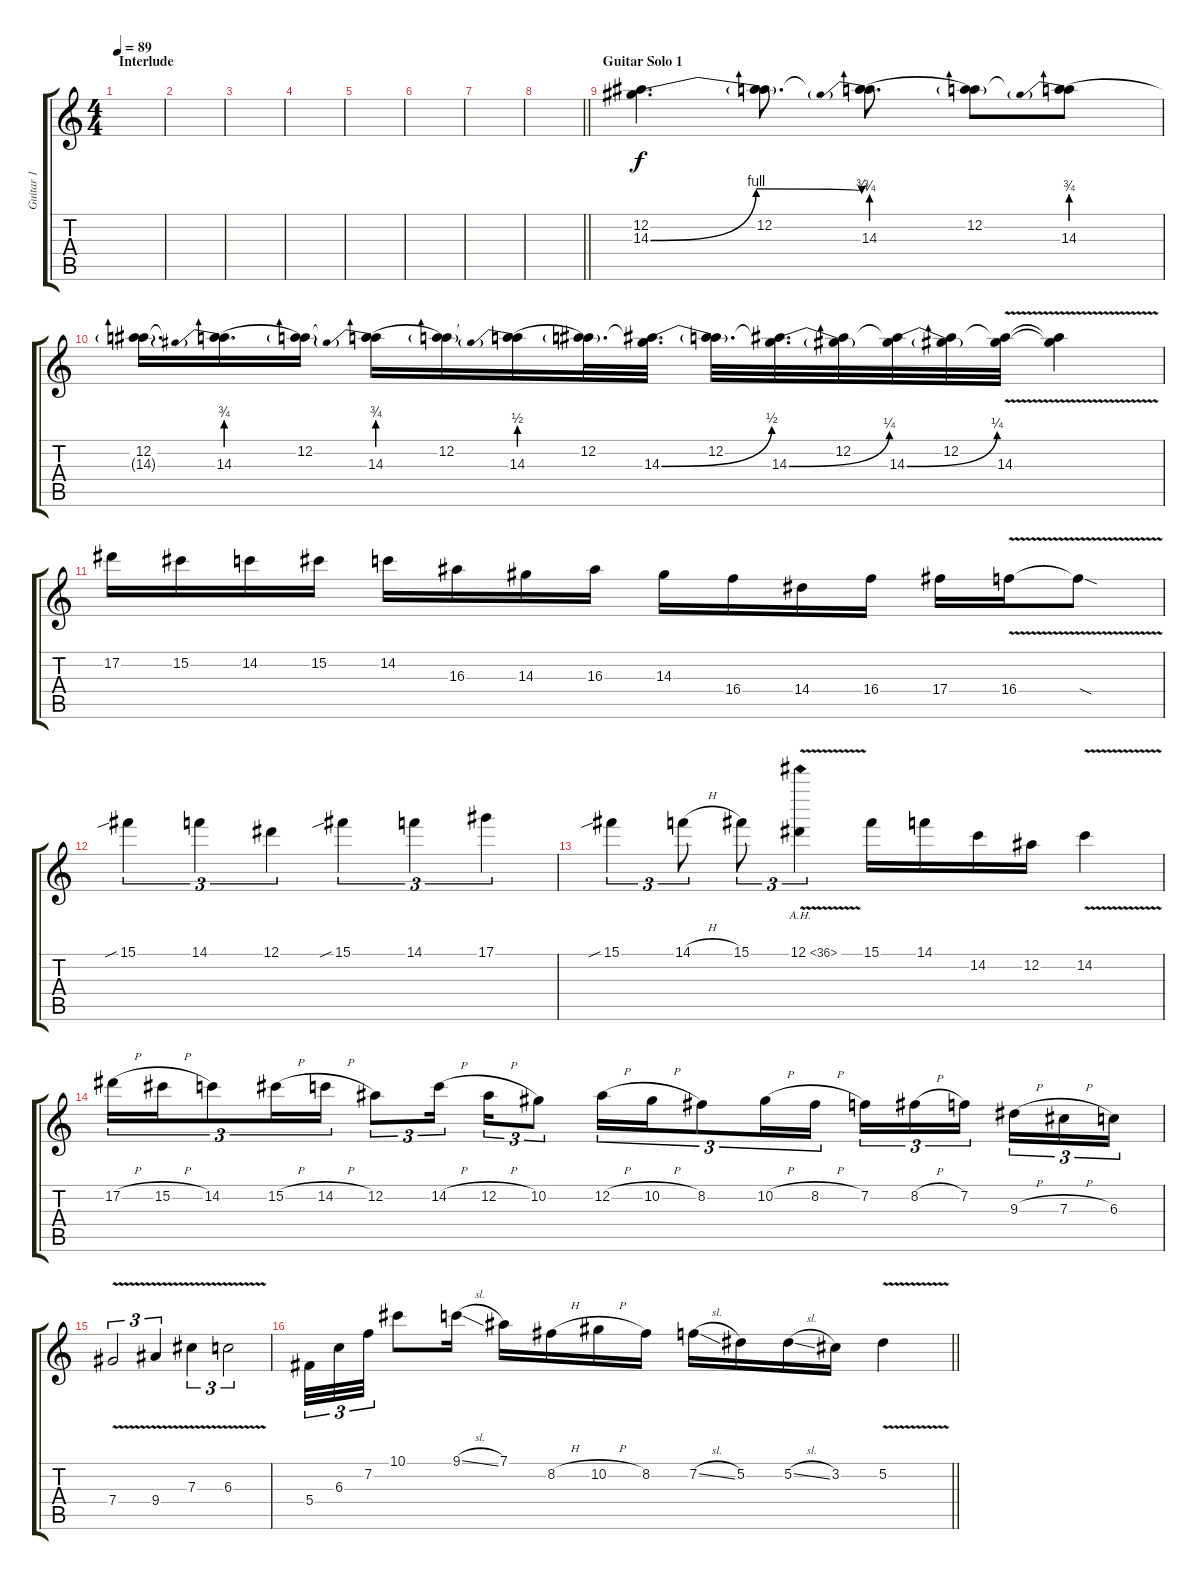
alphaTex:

\track ("Guitar 1" "Guitar 1") {instrument acousticguitarsteel}
\staff {score tabs}
\tuning (Eb4 Bb3 Gb3 Db3 Ab2 Eb2) {hide}
\ts (4 4)
\section ("" "Interlude")
\tempo 89
\clef g2
\ks c
|
|
|
|
|
|
|
\barLineRight lightlight
|
\section ("" "Guitar Solo 1")
(12.2 14.3{be (bendrelease 0 0 15 4 45 4 60 3)}).4{d instrument distortionguitar} (12.2 14.3{t}).8{d} (12.2{t} 14.3{be (prebend 0 3 60 3)}).8{d} (12.2 14.3{t}).8 (12.2{t} 14.3{be (prebend 0 3 60 3)}).8 |
(12.2 14.3{t}).16{d} (12.2{t} 14.3{be (prebend 0 3 60 3)}).16{d} (12.2 14.3{t}).16 (12.2{t} 14.3{be (prebend 0 3 60 3)}).16 (12.2 14.3{t}).16 (12.2{t} 14.3{be (prebend 0 2 60 2)}).16 (12.2 14.3{t}).32{d} (12.2{t} 14.3{be (bend 0 0 60 2)}).32{d} (12.2 14.3{t}).32{d} (12.2{t} 14.3{be (bend 0 0 60 1)}).32{d} (12.2 14.3{t}).32 (12.2{t} 14.3{be (bend 0 0 60 1)}).32 (12.2 14.3{t}).32 (12.2{t} 14.3{v}).32 (12.2{t} 14.3{t}).4 |
17.2.16 15.2.16 14.2.16 15.2.16 14.2.16 16.3.16 14.3.16 16.3.16 14.3.16 16.4.16 14.4.16 16.4.16 17.4.16 16.4{v}.16 16.4{sod t}.8 |
15.1{sib}.4{tu (3 2)} 14.1.4{tu (3 2)} 12.1.4{tu (3 2)} 15.1{sib}.4{tu (3 2)} 14.1.4{tu (3 2)} 17.1.4{tu (3 2)} |
15.1{sib}.4{tu (3 2)} 14.1{h}.8{tu (3 2)} 15.1.8{tu (3 2)} 12.1{ah 24 v}.4{tu (3 2)} 15.1.16 14.1.16 14.2.16 12.2.16 14.2{v}.4 |
17.2{h}.16{tu (3 2)} 15.2{h}.16{tu (3 2)} 14.2.8{tu (3 2)} 15.2{h}.16{tu (3 2)} 14.2{h}.16{tu (3 2)} 12.2.8{tu (3 2)} 14.2{h}.16{tu (3 2) beam splitsecondary} 12.2{h}.16{tu (3 2)} 10.2.8{tu (3 2)} 12.2{h}.16{tu (3 2)} 10.2{h}.16{tu (3 2)} 8.2.8{tu (3 2)} 10.2{h}.16{tu (3 2)} 8.2{h}.16{tu (3 2)} 7.2.16{tu (3 2)} 8.2{h}.16{tu (3 2)} 7.2.16{tu (3 2) beam splitsecondary} 9.3{h}.16{tu (3 2)} 7.3{h}.16{tu (3 2)} 6.3.16{tu (3 2)} |
7.4{v}.2{tu (3 2)} 9.4{v}.4{tu (3 2)} 7.3{v}.4{tu (3 2)} 6.3{v}.2{tu (3 2)} |
\barLineRight lightlight
5.4.32{tu (3 2)} 6.3.32{tu (3 2)} 7.2.32{tu (3 2)} 10.1.8 9.1{sl}.16 7.1.16 8.2{h}.16 10.2{h}.16 8.2.16 7.2{sl}.16 5.2.16 5.2{sl}.16 3.2.16 5.2{v}.4
